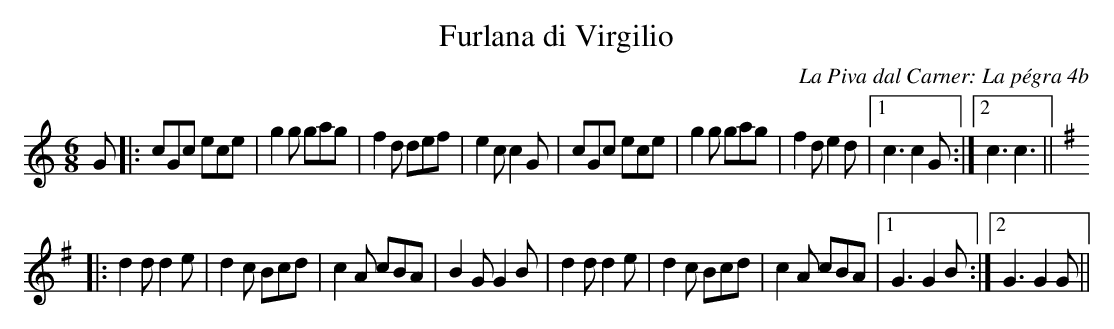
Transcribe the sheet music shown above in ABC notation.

X:1
T:Furlana di Virgilio
C:La Piva dal Carner: La pégra 4b
M:6/8
L:1/8
K:C
G|:cGc ece|g2g gag|f2d def|e2c c2G|\
cGc ece|g2g gag|f2d e2d|1 c3 c2G:|2 c3 c3||
K:G
|:d2d d2e|d2c Bcd|c2A cBA|B2G G2B|\
d2d d2e|d2c Bcd|c2A cBA|1 G3 G2B:|2 G3 G2G||
